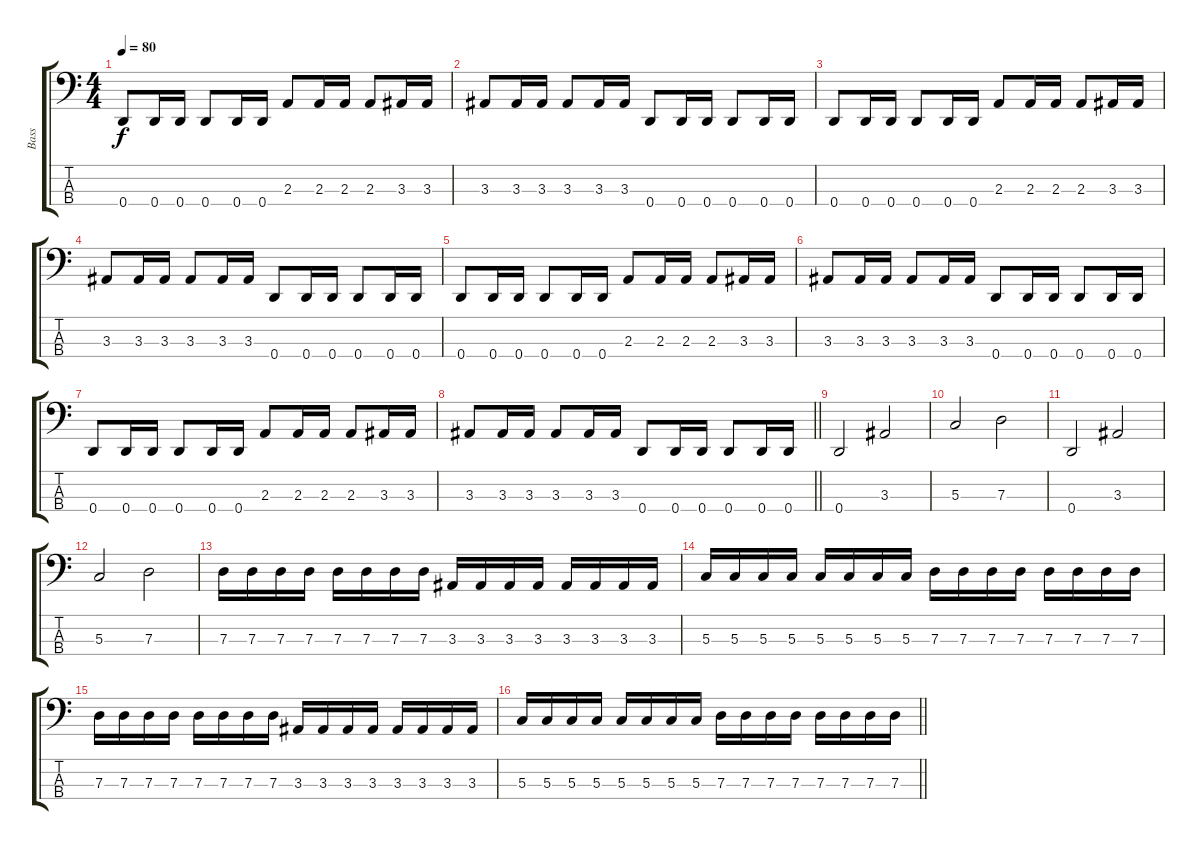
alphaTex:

\track ("Bass" "Bass") {instrument electricbasspick}
\staff {score tabs}
\tuning (F2 C2 G1 D1) {hide}
\ts (4 4)
\section ("" "")
\tempo 80
\clef f4
\ks c
0.4.8{dy f} 0.4.16 0.4.16 0.4.8 0.4.16 0.4.16 2.3.8 2.3.16 2.3.16 2.3.8 3.3.16 3.3.16 |
3.3.8 3.3.16 3.3.16 3.3.8 3.3.16 3.3.16 0.4.8 0.4.16 0.4.16 0.4.8 0.4.16 0.4.16 |
0.4.8 0.4.16 0.4.16 0.4.8 0.4.16 0.4.16 2.3.8 2.3.16 2.3.16 2.3.8 3.3.16 3.3.16 |
3.3.8 3.3.16 3.3.16 3.3.8 3.3.16 3.3.16 0.4.8 0.4.16 0.4.16 0.4.8 0.4.16 0.4.16 |
0.4.8 0.4.16 0.4.16 0.4.8 0.4.16 0.4.16 2.3.8 2.3.16 2.3.16 2.3.8 3.3.16 3.3.16 |
3.3.8 3.3.16 3.3.16 3.3.8 3.3.16 3.3.16 0.4.8 0.4.16 0.4.16 0.4.8 0.4.16 0.4.16 |
0.4.8 0.4.16 0.4.16 0.4.8 0.4.16 0.4.16 2.3.8 2.3.16 2.3.16 2.3.8 3.3.16 3.3.16 |
\barLineRight lightlight
3.3.8 3.3.16 3.3.16 3.3.8 3.3.16 3.3.16 0.4.8 0.4.16 0.4.16 0.4.8 0.4.16 0.4.16 |
\section ("" "")
0.4.2 3.3.2 |
5.3.2 7.3.2 |
0.4.2 3.3.2 |
5.3.2 7.3.2 |
7.3.16 7.3.16 7.3.16 7.3.16 7.3.16 7.3.16 7.3.16 7.3.16 3.3.16 3.3.16 3.3.16 3.3.16 3.3.16 3.3.16 3.3.16 3.3.16 |
5.3.16 5.3.16 5.3.16 5.3.16 5.3.16 5.3.16 5.3.16 5.3.16 7.3.16 7.3.16 7.3.16 7.3.16 7.3.16 7.3.16 7.3.16 7.3.16 |
7.3.16 7.3.16 7.3.16 7.3.16 7.3.16 7.3.16 7.3.16 7.3.16 3.3.16 3.3.16 3.3.16 3.3.16 3.3.16 3.3.16 3.3.16 3.3.16 |
\barLineRight lightlight
5.3.16 5.3.16 5.3.16 5.3.16 5.3.16 5.3.16 5.3.16 5.3.16 7.3.16 7.3.16 7.3.16 7.3.16 7.3.16 7.3.16 7.3.16 7.3.16
